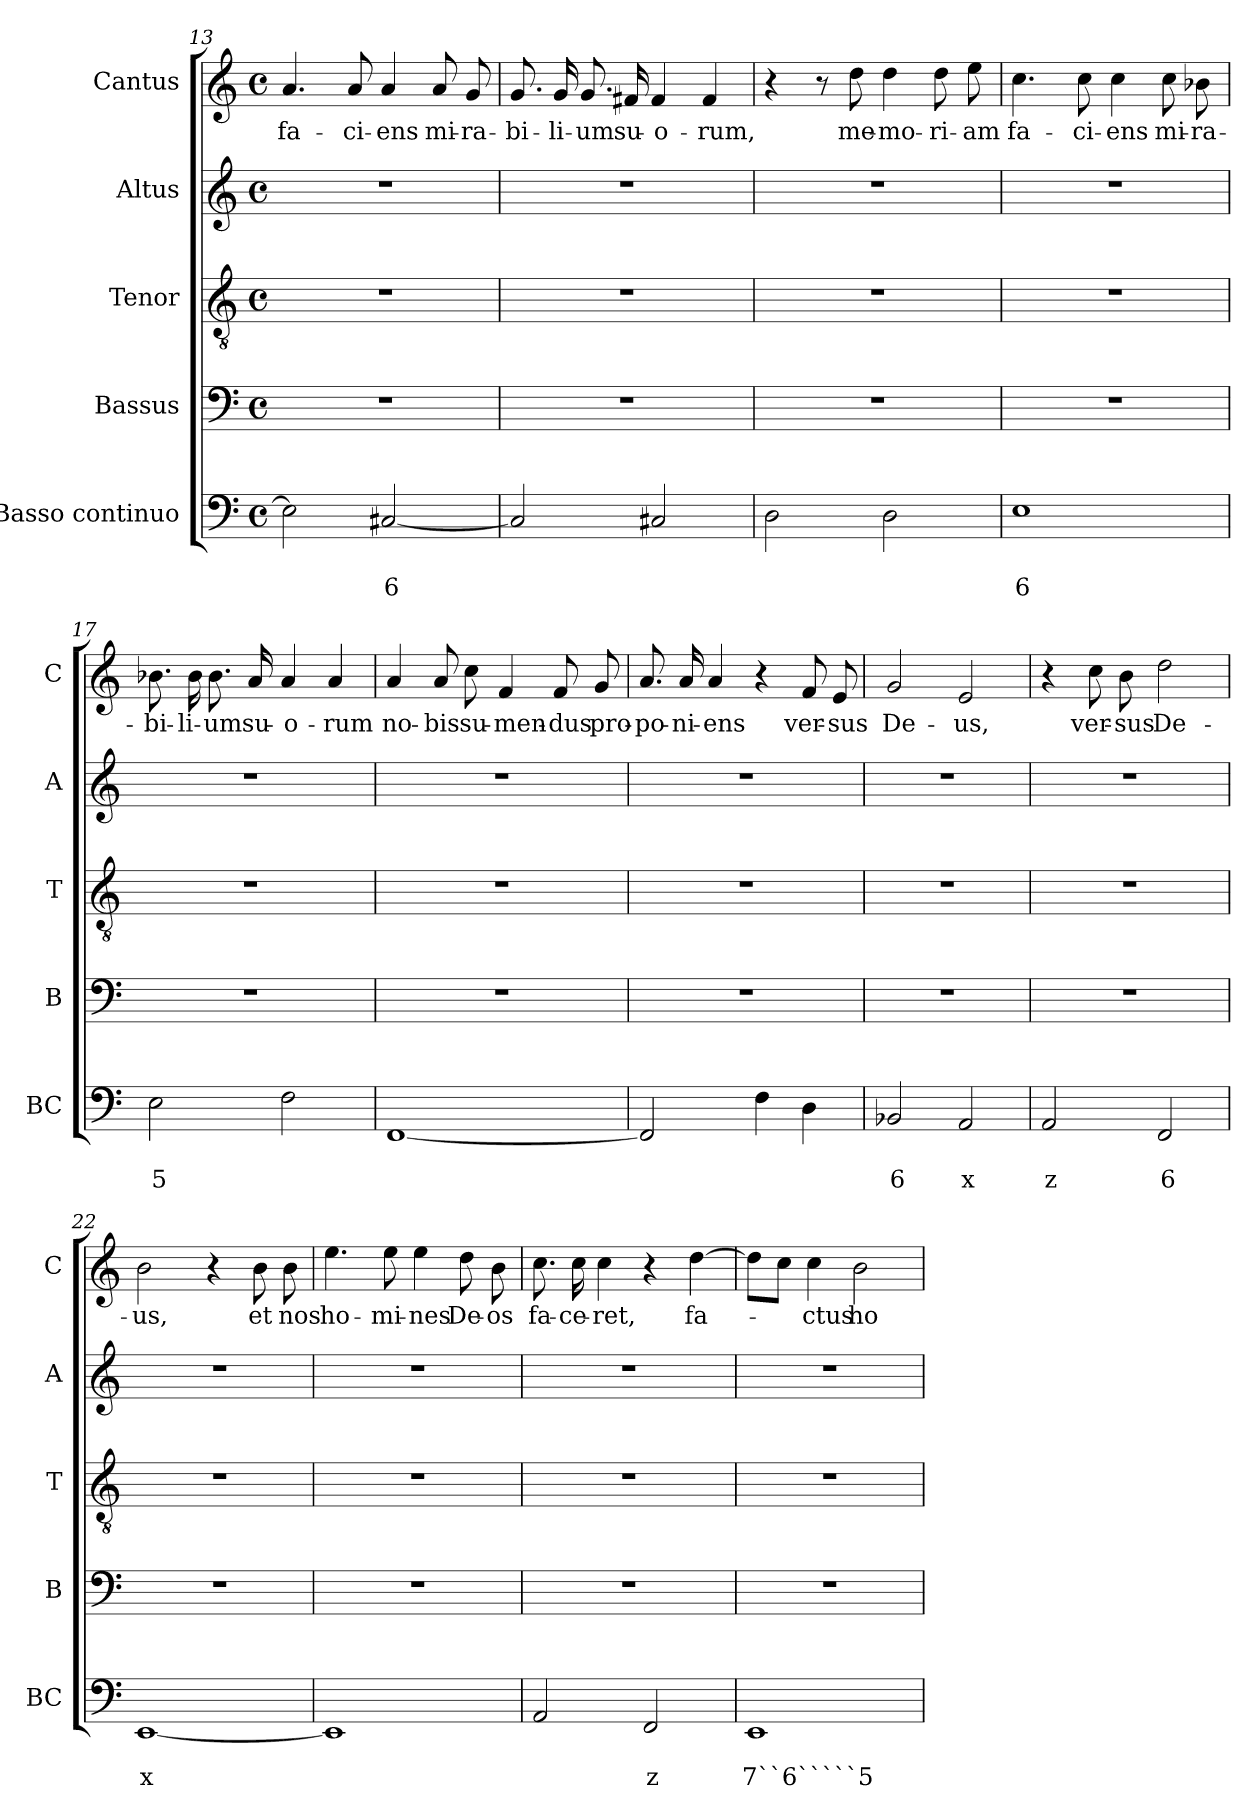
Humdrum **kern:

**kern	**text	**text	**kern	**kern	**kern	**kern	**text
*part5	*part5	*part5	*part4	*part3	*part2	*part1	*part1
*staff5	*staff5	*staff5	*staff4	*staff3	*staff2	*staff1	*staff1
*I"Basso continuo	*	*	*I"Bassus	*I"Tenor	*I"Altus	*I"Cantus	*
*I'BC	*	*	*I'B	*I'T	*I'A	*I'C	*
*clefF4	*	*	*clefF4	*clefGv2	*clefG2	*clefG2	*
*k[]	*	*	*k[]	*k[]	*k[]	*k[]	*
*C:	*	*	*C:	*C:	*C:	*C:	*
*M4/4	*	*	*M4/4	*M4/4	*M4/4	*M4/4	*
*met(c)	*	*	*met(c)	*met(c)	*met(c)	*met(c)	*
=13	=13	=13	=13	=13	=13	=13	=13
!	!	!	!	!	!	!	!LO:LY:b
2E\]	.	.	1r	1r	1r	4.a/	fa-
!	!	!	!	!	!	!	!LO:LY:b
.	.	.	.	.	.	8a/	-ci-
!	!	!LO:LY:b	!	!	!	!	!LO:LY:b
[2C#X/	.	6	.	.	.	4a/	-ens
!	!	!	!	!	!	!	!LO:LY:b
.	.	.	.	.	.	8a/	mi-
!	!	!	!	!	!	!	!LO:LY:b
.	.	.	.	.	.	8g/	-ra-
!!LO:LB:g=z
=14	=14	=14	=14	=14	=14	=14	=14
!	!	!	!	!	!	!	!LO:LY:b
2C#/]	.	.	1r	1r	1r	8.g/	-bi-
!	!	!	!	!	!	!	!LO:LY:b
.	.	.	.	.	.	16g/	-li-
!	!	!	!	!	!	!	!LO:LY:b
.	.	.	.	.	.	8.g/	-um
!	!	!	!	!	!	!	!LO:LY:b
.	.	.	.	.	.	16f#X/	su-
!	!	!	!	!	!	!	!LO:LY:b
2C#X/	.	.	.	.	.	4f#/	-o-
!	!	!	!	!	!	!	!LO:LY:b
.	.	.	.	.	.	4f#/	-rum,
=15	=15	=15	=15	=15	=15	=15	=15
2D\	.	.	1r	1r	1r	4r	.
.	.	.	.	.	.	8r	.
!	!	!	!	!	!	!	!LO:LY:b
.	.	.	.	.	.	8dd\	me-
!	!	!	!	!	!	!	!LO:LY:b
2D\	.	.	.	.	.	4dd\	-mo-
!	!	!	!	!	!	!	!LO:LY:b
.	.	.	.	.	.	8dd\	-ri-
!	!	!	!	!	!	!	!LO:LY:b
.	.	.	.	.	.	8ee\	-am
=16	=16	=16	=16	=16	=16	=16	=16
!	!	!LO:LY:b	!	!	!	!	!LO:LY:b
1E	.	6	1r	1r	1r	4.cc\	fa-
!	!	!	!	!	!	!	!LO:LY:b
.	.	.	.	.	.	8cc\	-ci-
!	!	!	!	!	!	!	!LO:LY:b
.	.	.	.	.	.	4cc\	-ens
!	!	!	!	!	!	!	!LO:LY:b
.	.	.	.	.	.	8cc\	mi-
!	!	!	!	!	!	!	!LO:LY:b
.	.	.	.	.	.	8b-X\	-ra-
=17	=17	=17	=17	=17	=17	=17	=17
!	!	!LO:LY:b	!	!	!	!	!LO:LY:b
2E\	.	5	1r	1r	1r	8.b-X\	-bi-
!	!	!	!	!	!	!	!LO:LY:b
.	.	.	.	.	.	16b-\	-li-
!	!	!	!	!	!	!	!LO:LY:b
.	.	.	.	.	.	8.b-\	-um
!	!	!	!	!	!	!	!LO:LY:b
.	.	.	.	.	.	16a/	su-
!	!	!	!	!	!	!	!LO:LY:b
2F\	.	.	.	.	.	4a/	-o-
!	!	!	!	!	!	!	!LO:LY:b
.	.	.	.	.	.	4a/	-rum
=18	=18	=18	=18	=18	=18	=18	=18
!	!	!	!	!	!	!	!LO:LY:b
[1FF	.	.	1r	1r	1r	4a/	no-
!	!	!	!	!	!	!	!LO:LY:b
.	.	.	.	.	.	8a/	-bis
!	!	!	!	!	!	!	!LO:LY:b
.	.	.	.	.	.	8cc\	su-
!	!	!	!	!	!	!	!LO:LY:b
.	.	.	.	.	.	4f/	-men-
!	!	!	!	!	!	!	!LO:LY:b
.	.	.	.	.	.	8f/	-dus
!	!	!	!	!	!	!	!LO:LY:b
.	.	.	.	.	.	8g/	pro-
!!LO:PB:g=z
=19	=19	=19	=19	=19	=19	=19	=19
!	!	!	!	!	!	!	!LO:LY:b
2FF/]	.	.	1r	1r	1r	8.a/	-po-
!	!	!	!	!	!	!	!LO:LY:b
.	.	.	.	.	.	16a/	-ni-
!	!	!	!	!	!	!	!LO:LY:b
.	.	.	.	.	.	4a/	-ens
4F\	.	.	.	.	.	4r	.
!	!	!	!	!	!	!	!LO:LY:b
4D\	.	.	.	.	.	8f/	ver-
!	!	!	!	!	!	!	!LO:LY:b
.	.	.	.	.	.	8e/	-sus
=20	=20	=20	=20	=20	=20	=20	=20
!	!	!LO:LY:b	!	!	!	!	!LO:LY:b
2BB-X/	.	6	1r	1r	1r	2g/	De-
!	!	!LO:LY:b	!	!	!	!	!LO:LY:b
2AA/	.	x	.	.	.	2e/	-us,
=21	=21	=21	=21	=21	=21	=21	=21
!	!	!LO:LY:b	!	!	!	!	!
2AA/	.	z	1r	1r	1r	4r	.
!	!	!	!	!	!	!	!LO:LY:b
.	.	.	.	.	.	8cc\	ver-
!	!	!	!	!	!	!	!LO:LY:b
.	.	.	.	.	.	8b\	-sus
!	!	!LO:LY:b	!	!	!	!	!LO:LY:b
2FF/	.	6	.	.	.	2dd\	De-
=22	=22	=22	=22	=22	=22	=22	=22
!	!	!LO:LY:b	!	!	!	!	!LO:LY:b
[1EE	.	x	1r	1r	1r	2b\	-us,
.	.	.	.	.	.	4r	.
!	!	!	!	!	!	!	!LO:LY:b
.	.	.	.	.	.	8b\	et
!	!	!	!	!	!	!	!LO:LY:b
.	.	.	.	.	.	8b\	nos
=23	=23	=23	=23	=23	=23	=23	=23
!	!	!	!	!	!	!	!LO:LY:b
1EE]	.	.	1r	1r	1r	4.ee\	ho-
!	!	!	!	!	!	!	!LO:LY:b
.	.	.	.	.	.	8ee\	-mi-
!	!	!	!	!	!	!	!LO:LY:b
.	.	.	.	.	.	4ee\	-nes
!	!	!	!	!	!	!	!LO:LY:b
.	.	.	.	.	.	8dd\	De-
!	!	!	!	!	!	!	!LO:LY:b
.	.	.	.	.	.	8b\	-os
=24	=24	=24	=24	=24	=24	=24	=24
!	!	!	!	!	!	!	!LO:LY:b
2AA/	.	.	1r	1r	1r	8.cc\	fa-
!	!	!	!	!	!	!	!LO:LY:b
.	.	.	.	.	.	16cc\	-ce-
!	!	!	!	!	!	!	!LO:LY:b
.	.	.	.	.	.	4cc\	-ret,
!	!	!LO:LY:b	!	!	!	!	!
2FF/	.	z	.	.	.	4r	.
!	!	!	!	!	!	!	!LO:LY:b
.	.	.	.	.	.	[4dd\	fa-
=25	=25	=25	=25	=25	=25	=25	=25
!	!	!LO:LY:b	!	!	!	!	!
1EE	.	7``6`````5	1r	1r	1r	8dd\L]	.
.	.	.	.	.	.	8cc\J	.
!	!	!	!	!	!	!	!LO:LY:b
.	.	.	.	.	.	4cc\	-ctus
!	!	!	!	!	!	!	!LO:LY:b
.	.	.	.	.	.	2b\	ho-
=	=	=	=	=	=	=	=
*-	*-	*-	*-	*-	*-	*-	*-
